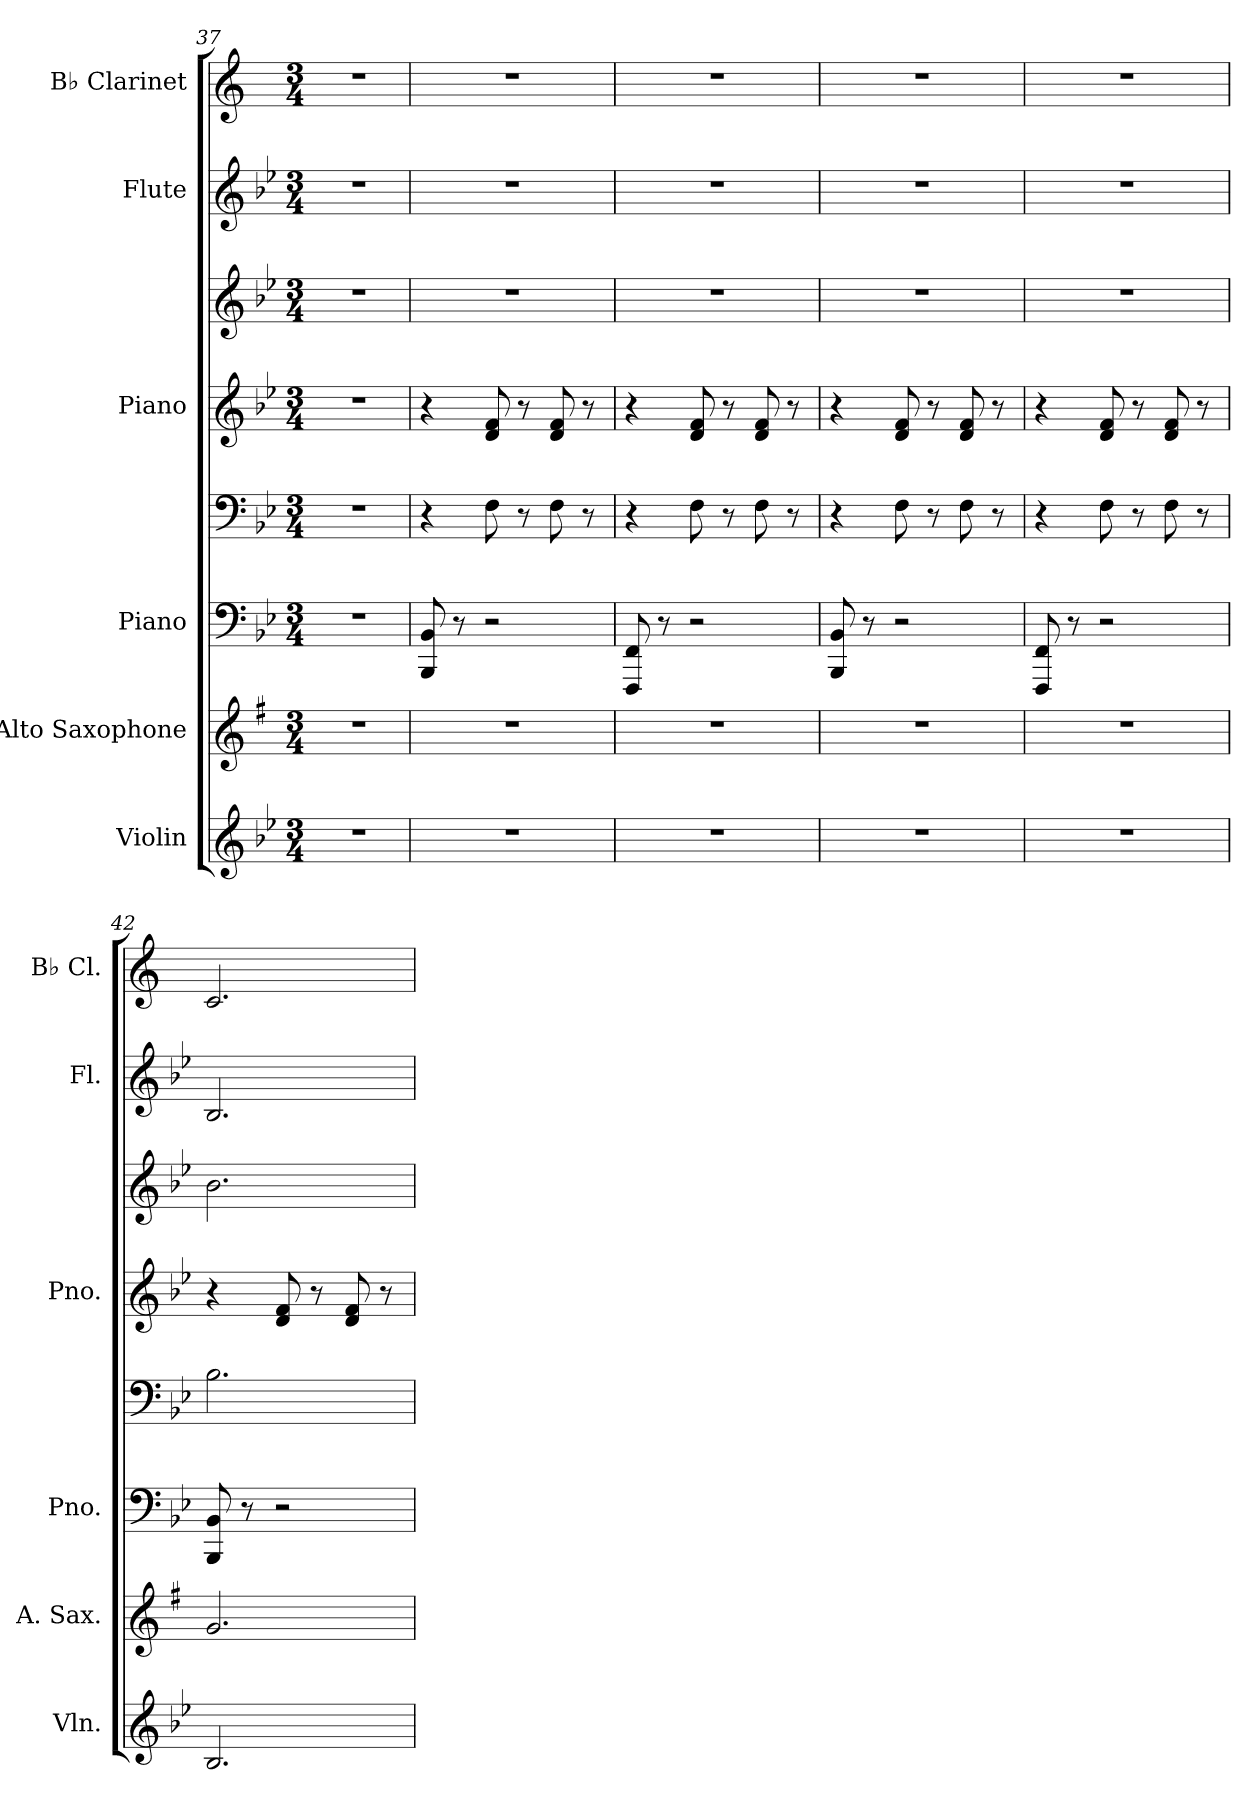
**kern	**kern	**kern	**kern	**kern	**kern	**kern	**kern
*part6	*part5	*part4	*part4	*part3	*part3	*part2	*part1
*staff8	*staff7	*staff6	*staff5	*staff4	*staff3	*staff2	*staff1
*I"Violin	*I"Alto Saxophone	*I"Piano	*	*I"Piano	*	*I"Flute	*I"B♭ Clarinet
*I'Vln.	*I'A. Sax.	*I'Pno.	*	*I'Pno.	*	*I'Fl.	*I'B♭ Cl.
*clefG2	*clefG2	*clefF4	*clefF4	*clefG2	*clefG2	*clefG2	*clefG2
*	*ITrd5c9	*	*	*	*	*	*ITrd1c2
*k[b-e-]	*k[b-e-]	*k[b-e-]	*k[b-e-]	*k[b-e-]	*k[b-e-]	*k[b-e-]	*k[b-e-]
*M3/4	*M3/4	*M3/4	*M3/4	*M3/4	*M3/4	*M3/4	*M3/4
=37	=37	=37	=37	=37	=37	=37	=37
2.r	2.r	2.r	2.r	2.r	2.r	2.r	2.r
=38	=38	=38	=38	=38	=38	=38	=38
2.r	2.r	8BBB-/ 8BB-/	4r	4r	2.r	2.r	2.r
.	.	8r	.	.	.	.	.
.	.	2r	8F\	8d/ 8f/	.	.	.
.	.	.	8r	8r	.	.	.
.	.	.	8F\	8d/ 8f/	.	.	.
.	.	.	8r	8r	.	.	.
=39	=39	=39	=39	=39	=39	=39	=39
2.r	2.r	8FFF/ 8FF/	4r	4r	2.r	2.r	2.r
.	.	8r	.	.	.	.	.
.	.	2r	8F\	8d/ 8f/	.	.	.
.	.	.	8r	8r	.	.	.
.	.	.	8F\	8d/ 8f/	.	.	.
.	.	.	8r	8r	.	.	.
=40	=40	=40	=40	=40	=40	=40	=40
2.r	2.r	8BBB-/ 8BB-/	4r	4r	2.r	2.r	2.r
.	.	8r	.	.	.	.	.
.	.	2r	8F\	8d/ 8f/	.	.	.
.	.	.	8r	8r	.	.	.
.	.	.	8F\	8d/ 8f/	.	.	.
.	.	.	8r	8r	.	.	.
=41	=41	=41	=41	=41	=41	=41	=41
2.r	2.r	8FFF/ 8FF/	4r	4r	2.r	2.r	2.r
.	.	8r	.	.	.	.	.
.	.	2r	8F\	8d/ 8f/	.	.	.
.	.	.	8r	8r	.	.	.
.	.	.	8F\	8d/ 8f/	.	.	.
.	.	.	8r	8r	.	.	.
=42	=42	=42	=42	=42	=42	=42	=42
2.B-/	2.B-/	8BBB-/ 8BB-/	2.B-\	4r	2.b-\	2.B-/	2.B-/
.	.	8r	.	.	.	.	.
.	.	2r	.	8d/ 8f/	.	.	.
.	.	.	.	8r	.	.	.
.	.	.	.	8d/ 8f/	.	.	.
.	.	.	.	8r	.	.	.
=	=	=	=	=	=	=	=
*-	*-	*-	*-	*-	*-	*-	*-
